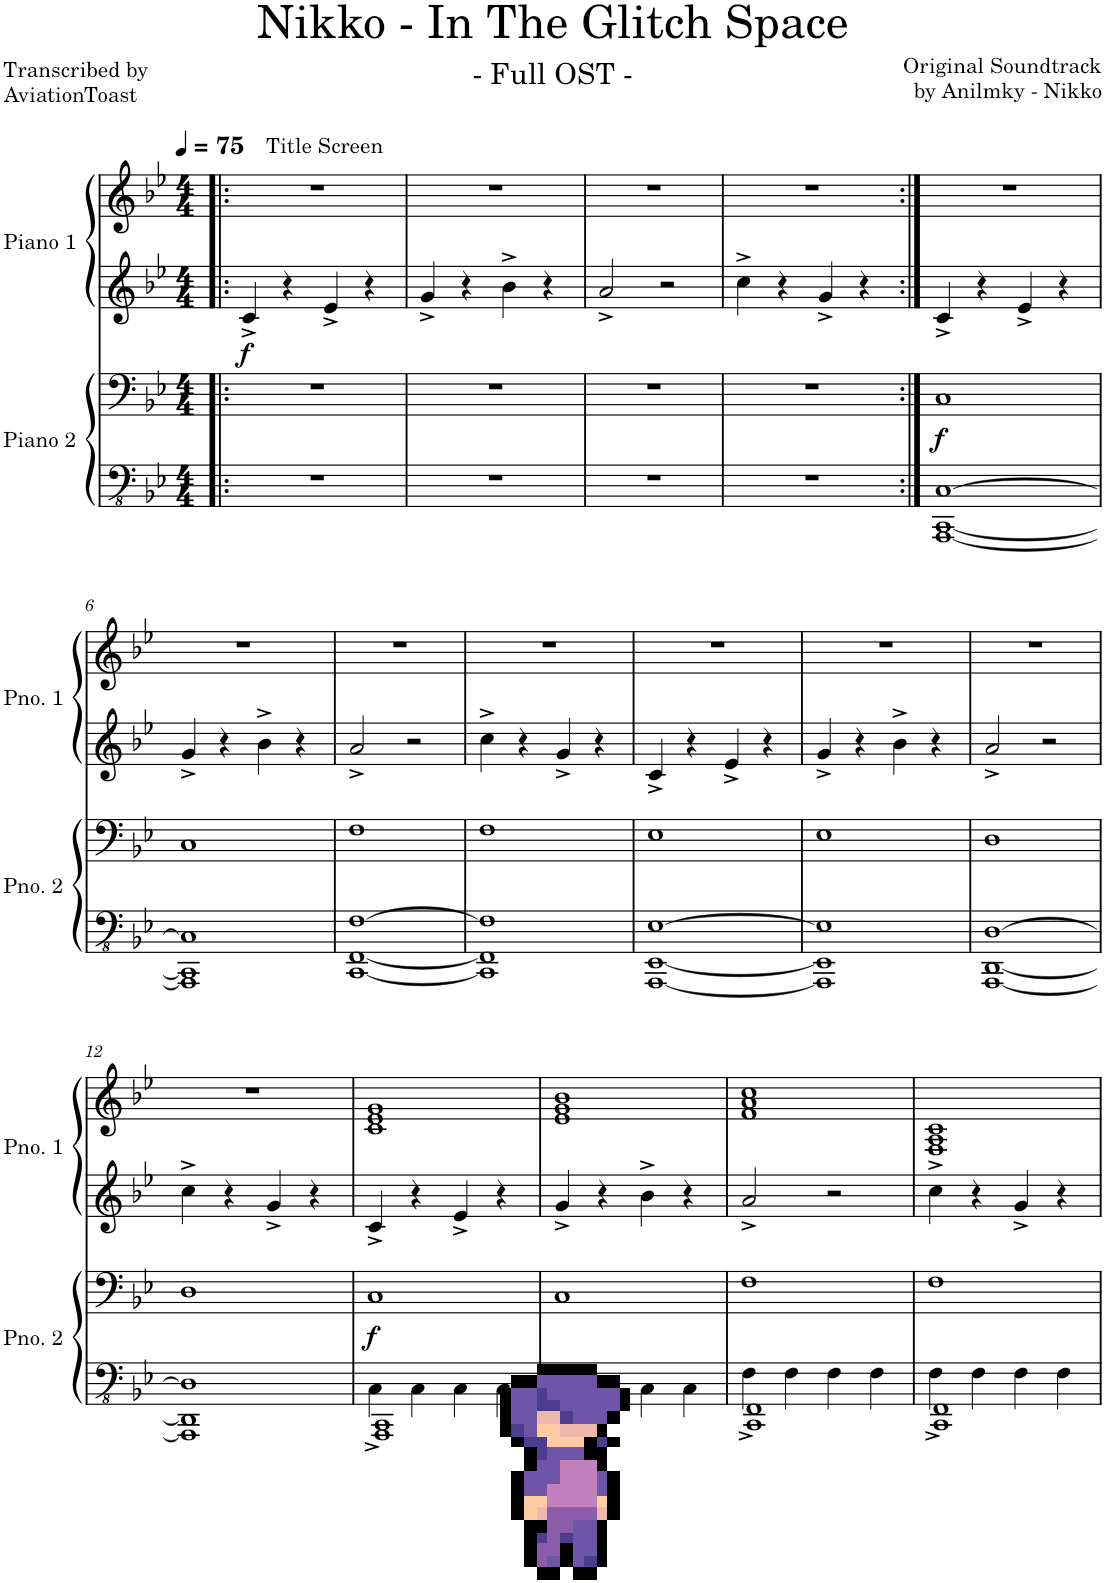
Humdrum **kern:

**kern	**kern	**dynam	**kern	**kern	**dynam
*part2	*part2	*part2	*part1	*part1	*part1
*staff4	*staff3	*staff3/4	*staff2	*staff1	*staff1/2
*I"Piano 2	*	*	*I"Piano 1	*	*
*I'Pno. 2	*	*	*I'Pno. 1	*	*
*clefFv4	*clefF4	*	*clefG2	*clefG2	*
*k[b-e-]	*k[b-e-]	*	*k[b-e-]	*k[b-e-]	*
*M4/4	*M4/4	*	*M4/4	*M4/4	*
*MM75	*MM75	*	*MM75	*MM75	*
=1!|:	=1!|:	=1!|:	=1!|:	=1!|:	=1!|:
!	!	!	!	!LO:TX:a:t=Title Screen	!
!	!	!	!	!	!LO:DY:b=2
1r	1r	.	4c^/	1r	f
.	.	.	4r	.	.
.	.	.	4e-^/	.	.
.	.	.	4r	.	.
=2	=2	=2	=2	=2	=2
1r	1r	.	4g^/	1r	.
.	.	.	4r	.	.
.	.	.	4b-^\	.	.
.	.	.	4r	.	.
=3	=3	=3	=3	=3	=3
1r	1r	.	2a^/	1r	.
.	.	.	2r	.	.
=4	=4	=4	=4	=4	=4
1r	1r	.	4cc^\	1r	.
.	.	.	4r	.	.
.	.	.	4g^/	.	.
.	.	.	4r	.	.
=5:|!	=5:|!	=5:|!	=5:|!	=5:|!	=5:|!
!	!	!LO:DY:b	!	!	!
[1AAAA [1CCC [1CC	1C	f	4c^/	1r	.
.	.	.	4r	.	.
.	.	.	4e-^/	.	.
.	.	.	4r	.	.
!!LO:LB:g=z
=6	=6	=6	=6	=6	=6
1AAAA] 1CCC] 1CC]	1C	.	4g^/	1r	.
.	.	.	4r	.	.
.	.	.	4b-^\	.	.
.	.	.	4r	.	.
=7	=7	=7	=7	=7	=7
[1CCC [1FFF [1FF	1F	.	2a^/	1r	.
.	.	.	2r	.	.
=8	=8	=8	=8	=8	=8
1CCC] 1FFF] 1FF]	1F	.	4cc^\	1r	.
.	.	.	4r	.	.
.	.	.	4g^/	.	.
.	.	.	4r	.	.
=9	=9	=9	=9	=9	=9
[1AAAA [1EEE- [1EE-	1E-	.	4c^/	1r	.
.	.	.	4r	.	.
.	.	.	4e-^/	.	.
.	.	.	4r	.	.
=10	=10	=10	=10	=10	=10
1AAAA] 1EEE-] 1EE-]	1E-	.	4g^/	1r	.
.	.	.	4r	.	.
.	.	.	4b-^\	.	.
.	.	.	4r	.	.
=11	=11	=11	=11	=11	=11
[1AAAA [1DDD [1DD	1D	.	2a^/	1r	.
.	.	.	2r	.	.
!!LO:LB:g=z
=12	=12	=12	=12	=12	=12
1AAAA] 1DDD] 1DD]	1D	.	4cc^\	1r	.
.	.	.	4r	.	.
.	.	.	4g^/	.	.
.	.	.	4r	.	.
=13	=13	=13	=13	=13	=13
*^	*	*	*	*	*
!	!	!	!LO:DY:b	!	!	!
1AAAA 1CCC	4CC^\	1C	f	4c^/	1c 1e- 1g	.
.	4CC\	.	.	4r	.	.
.	4CC\	.	.	4e-^/	.	.
.	4CC\	.	.	4r	.	.
=14	=14	=14	=14	=14	=14	=14
1AAAA 1CCC	4CC^\	1C	.	4g^/	1e- 1g 1b-	.
.	4CC\	.	.	4r	.	.
.	4CC\	.	.	4b-^\	.	.
.	4CC\	.	.	4r	.	.
=15	=15	=15	=15	=15	=15	=15
1CCC 1FFF	4FF^\	1F	.	2a^/	1f 1a 1cc	.
.	4FF\	.	.	.	.	.
.	4FF\	.	.	2r	.	.
.	4FF\	.	.	.	.	.
=16	=16	=16	=16	=16	=16	=16
1CCC 1FFF	4FF^\	1F	.	4cc^\	1F 1A 1c	.
.	4FF\	.	.	4r	.	.
.	4FF\	.	.	4g^/	.	.
.	4FF\	.	.	4r	.	.
*v	*v	*	*	*	*	*
=	=	=	=	=	=
*-	*-	*-	*-	*-	*-
